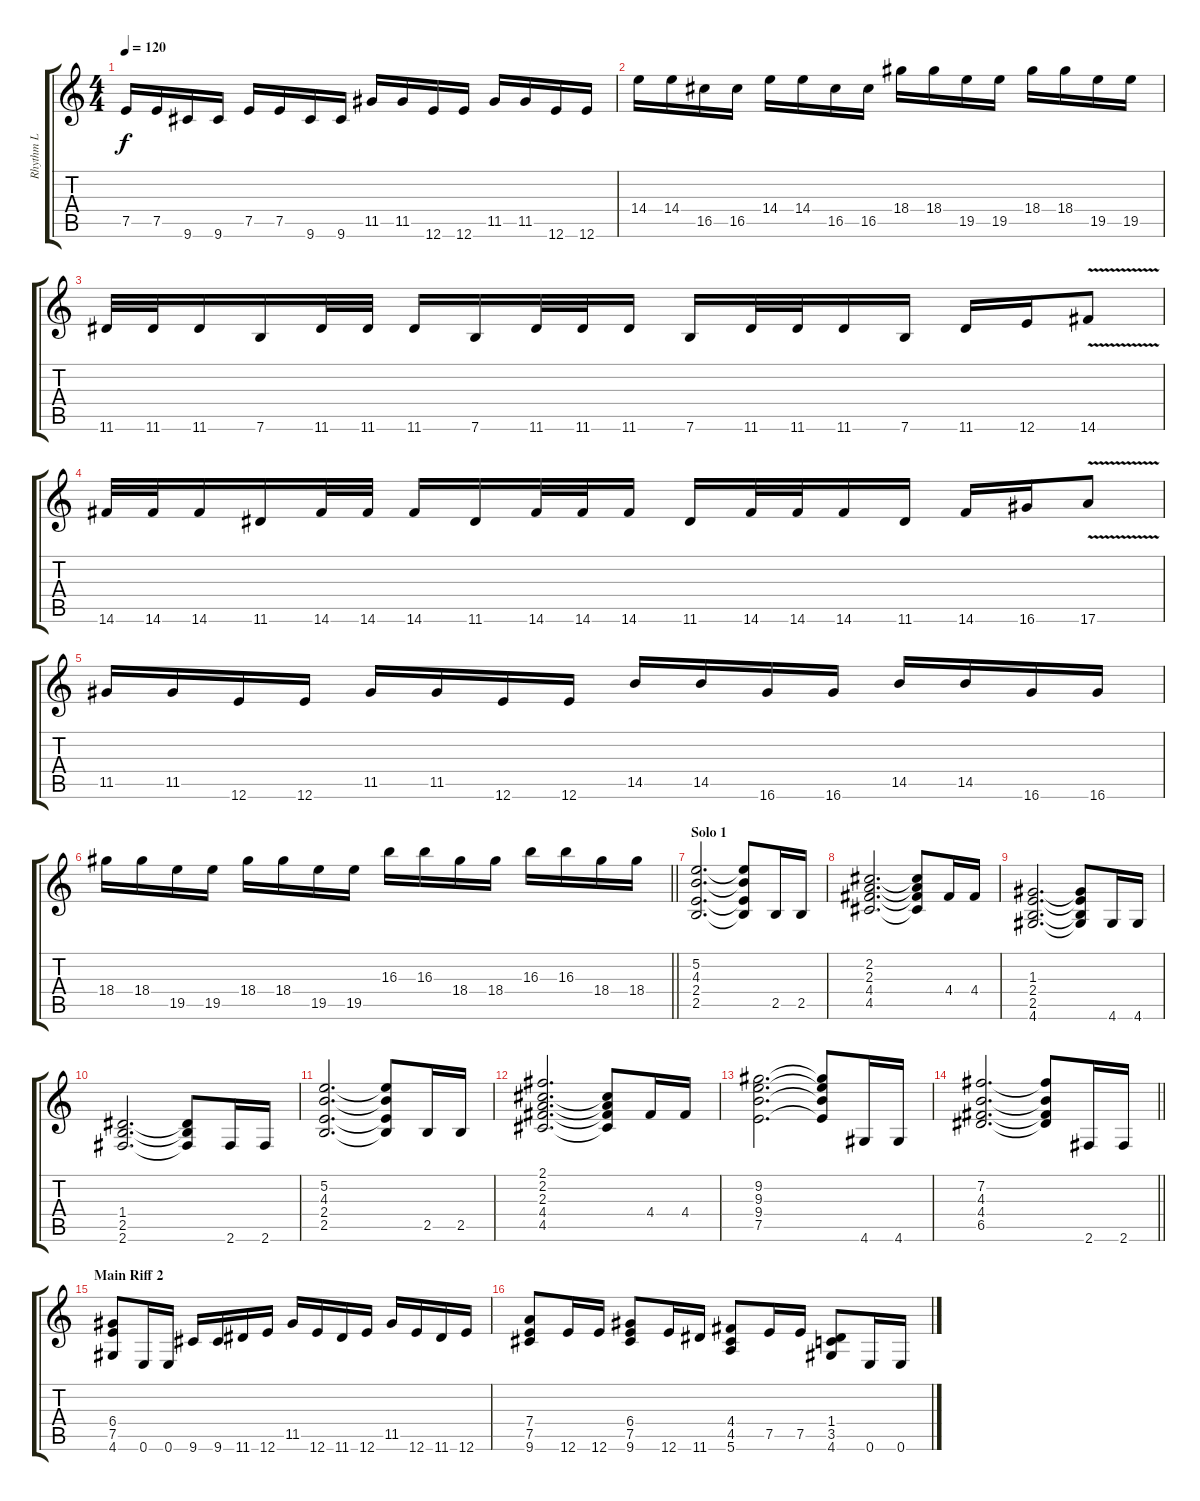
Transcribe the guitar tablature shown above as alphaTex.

\track ("Rhythm L" "Rhythm L") {instrument distortionguitar}
\staff {score tabs}
\tuning (E4 B3 G3 D3 A2 E2) {hide}
\ts (4 4)
\tempo 120
\clef g2
\ks c
7.5.16{dy f} 7.5.16 9.6.16 9.6.16 7.5.16 7.5.16 9.6.16 9.6.16 11.5.16 11.5.16 12.6.16 12.6.16 11.5.16 11.5.16 12.6.16 12.6.16 |
14.4.16 14.4.16 16.5.16 16.5.16 14.4.16 14.4.16 16.5.16 16.5.16 18.4.16 18.4.16 19.5.16 19.5.16 18.4.16 18.4.16 19.5.16 19.5.16 |
11.6.32 11.6.32 11.6.16 7.6.16 11.6.32 11.6.32 11.6.16 7.6.16 11.6.32 11.6.32 11.6.16 7.6.16 11.6.32 11.6.32 11.6.16 7.6.16 11.6.16 12.6.16 14.6{v}.8 |
14.6.32 14.6.32 14.6.16 11.6.16 14.6.32 14.6.32 14.6.16 11.6.16 14.6.32 14.6.32 14.6.16 11.6.16 14.6.32 14.6.32 14.6.16 11.6.16 14.6.16 16.6.16 17.6{v}.8 |
11.5.16 11.5.16 12.6.16 12.6.16 11.5.16 11.5.16 12.6.16 12.6.16 14.5.16 14.5.16 16.6.16 16.6.16 14.5.16 14.5.16 16.6.16 16.6.16 |
\barLineRight lightlight
18.4.16 18.4.16 19.5.16 19.5.16 18.4.16 18.4.16 19.5.16 19.5.16 16.3.16 16.3.16 18.4.16 18.4.16 16.3.16 16.3.16 18.4.16 18.4.16 |
\section ("" "Solo 1")
(5.2 4.3 2.4 2.5).2{d volume 10} (5.2{t} 4.3{t} 2.4{t} 2.5{t}).8 2.5.16 2.5.16 |
(2.2 2.3 4.4 4.5).2{d} (2.2{t} 2.3{t} 4.4{t} 4.5{t}).8 4.4.16 4.4.16 |
(1.3 2.4 2.5 4.6).2{d} (1.3{t} 2.4{t} 2.5{t} 4.6{t}).8 4.6.16 4.6.16 |
(1.4 2.5 2.6).2{d} (1.4{t} 2.5{t} 2.6{t}).8 2.6.16 2.6.16 |
(5.2 4.3 2.4 2.5).2{d} (5.2{t} 4.3{t} 2.4{t} 2.5{t}).8 2.5.16 2.5.16 |
(2.1 2.2 2.3 4.4 4.5).2{d} (2.2{t} 2.3{t} 4.4{t} 4.5{t}).8 4.4.16 4.4.16 |
(9.2 9.3 9.4 7.5).2{d} (9.2{t} 9.3{t} 9.4{t} 7.5{t}).8 4.6.16 4.6.16 |
\barLineRight lightlight
(7.2 4.3 4.4 6.5).2{d} (7.2{t} 4.3{t} 4.4{t} 6.5{t}).8 2.6.16 2.6.16 |
\section ("" "Main Riff 2")
(6.4 7.5 4.6).8{volume 16} 0.6.16 0.6.16 9.6.16 9.6.16 11.6.16 12.6.16 11.5.16 12.6.16 11.6.16 12.6.16 11.5.16 12.6.16 11.6.16 12.6.16 |
(7.4 7.5 9.6).8 12.6.16 12.6.16 (6.4 7.5 9.6).8 12.6.16 11.6.16 (4.4 4.5 5.6).8 7.5.16 7.5.16 (1.4 3.5 4.6).8 0.6.16 0.6.16
